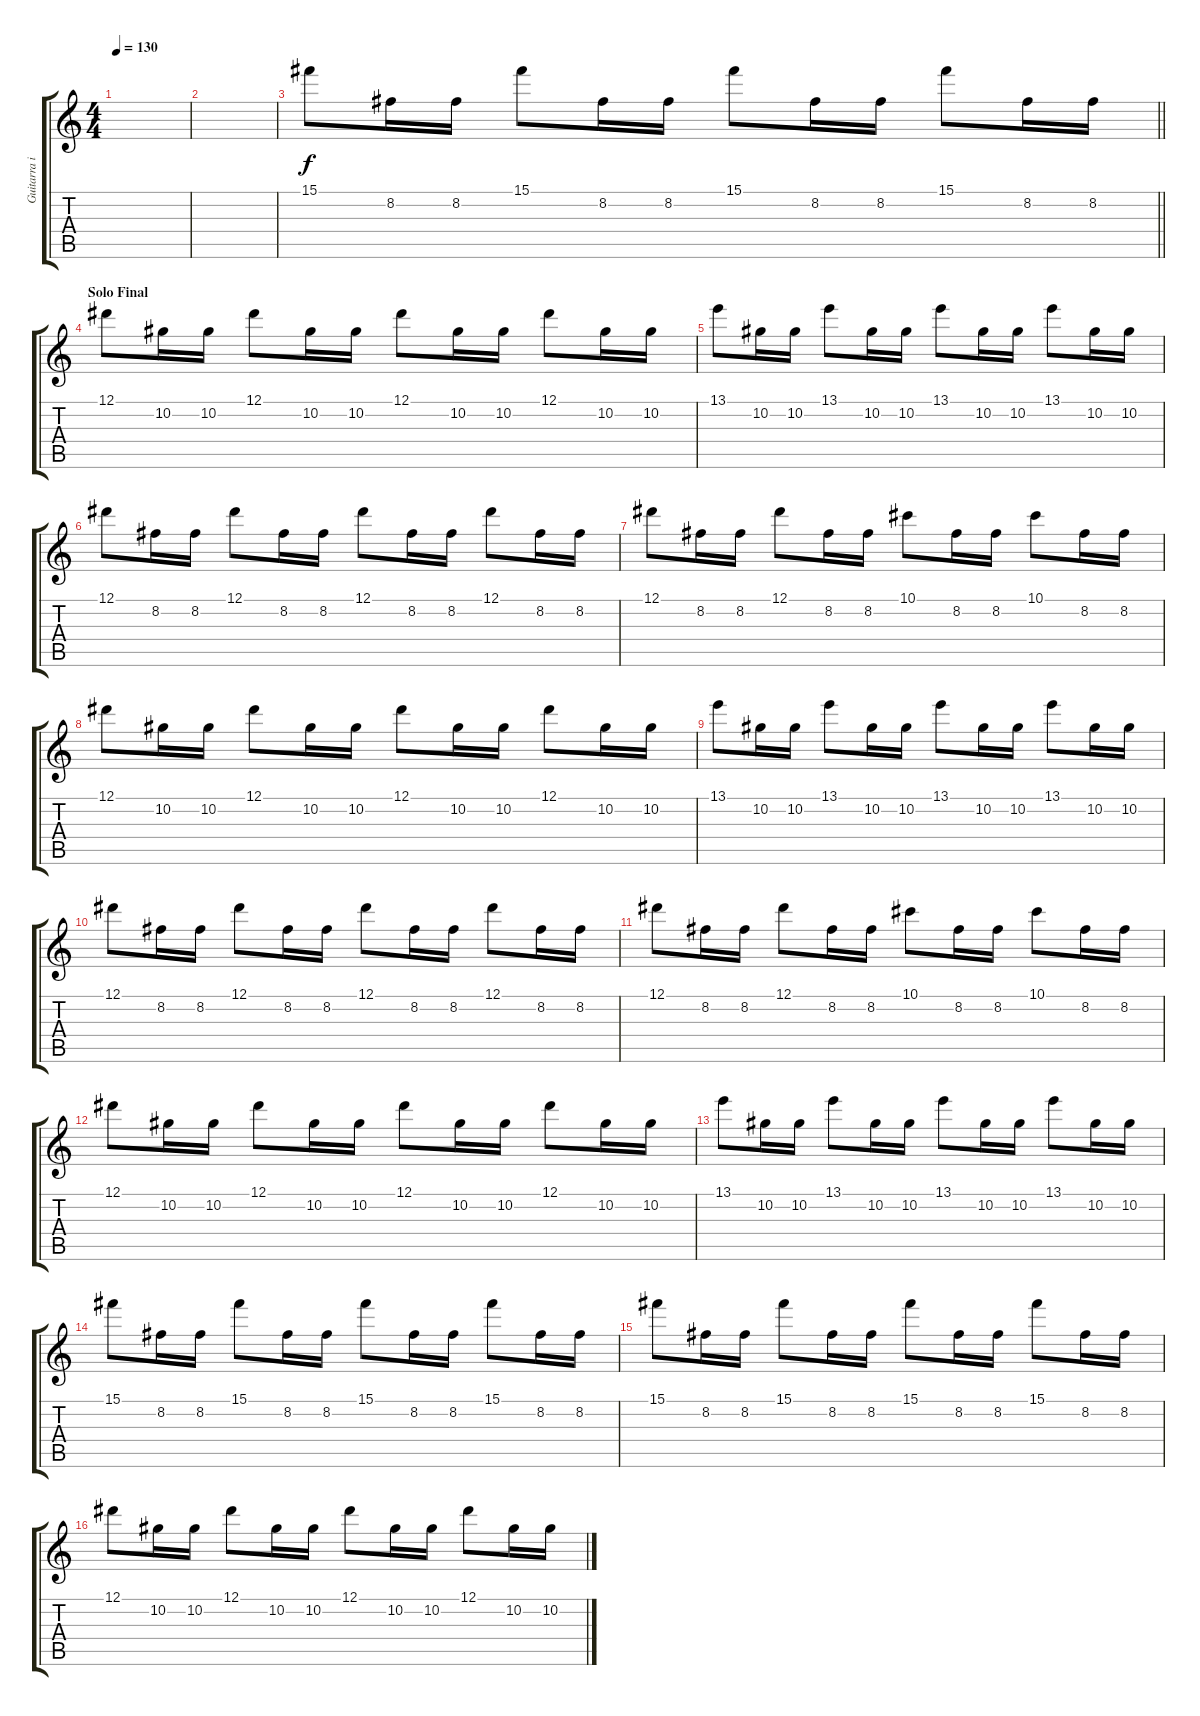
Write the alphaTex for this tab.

\track ("Guitarra imaginaria" "Guitarra i") {instrument distortionguitar}
\staff {score tabs}
\tuning (Eb4 Bb3 Gb3 Db3 Ab2 Eb2) {hide}
\ts (4 4)
\tempo 130
\clef g2
\ks c
|
|
\barLineRight lightlight
15.1.8 8.2.16 8.2.16 15.1.8 8.2.16 8.2.16 15.1.8 8.2.16 8.2.16 15.1.8 8.2.16 8.2.16 |
\section ("" "Solo Final")
12.1.8 10.2.16 10.2.16 12.1.8 10.2.16 10.2.16 12.1.8 10.2.16 10.2.16 12.1.8 10.2.16 10.2.16 |
13.1.8 10.2.16 10.2.16 13.1.8 10.2.16 10.2.16 13.1.8 10.2.16 10.2.16 13.1.8 10.2.16 10.2.16 |
12.1.8 8.2.16 8.2.16 12.1.8 8.2.16 8.2.16 12.1.8 8.2.16 8.2.16 12.1.8 8.2.16 8.2.16 |
12.1.8 8.2.16 8.2.16 12.1.8 8.2.16 8.2.16 10.1.8 8.2.16 8.2.16 10.1.8 8.2.16 8.2.16 |
12.1.8 10.2.16 10.2.16 12.1.8 10.2.16 10.2.16 12.1.8 10.2.16 10.2.16 12.1.8 10.2.16 10.2.16 |
13.1.8 10.2.16 10.2.16 13.1.8 10.2.16 10.2.16 13.1.8 10.2.16 10.2.16 13.1.8 10.2.16 10.2.16 |
12.1.8 8.2.16 8.2.16 12.1.8 8.2.16 8.2.16 12.1.8 8.2.16 8.2.16 12.1.8 8.2.16 8.2.16 |
12.1.8 8.2.16 8.2.16 12.1.8 8.2.16 8.2.16 10.1.8 8.2.16 8.2.16 10.1.8 8.2.16 8.2.16 |
12.1.8 10.2.16 10.2.16 12.1.8 10.2.16 10.2.16 12.1.8 10.2.16 10.2.16 12.1.8 10.2.16 10.2.16 |
13.1.8 10.2.16 10.2.16 13.1.8 10.2.16 10.2.16 13.1.8 10.2.16 10.2.16 13.1.8 10.2.16 10.2.16 |
15.1.8 8.2.16 8.2.16 15.1.8 8.2.16 8.2.16 15.1.8 8.2.16 8.2.16 15.1.8 8.2.16 8.2.16 |
15.1.8 8.2.16 8.2.16 15.1.8 8.2.16 8.2.16 15.1.8 8.2.16 8.2.16 15.1.8 8.2.16 8.2.16 |
12.1.8 10.2.16 10.2.16 12.1.8 10.2.16 10.2.16 12.1.8 10.2.16 10.2.16 12.1.8 10.2.16 10.2.16
